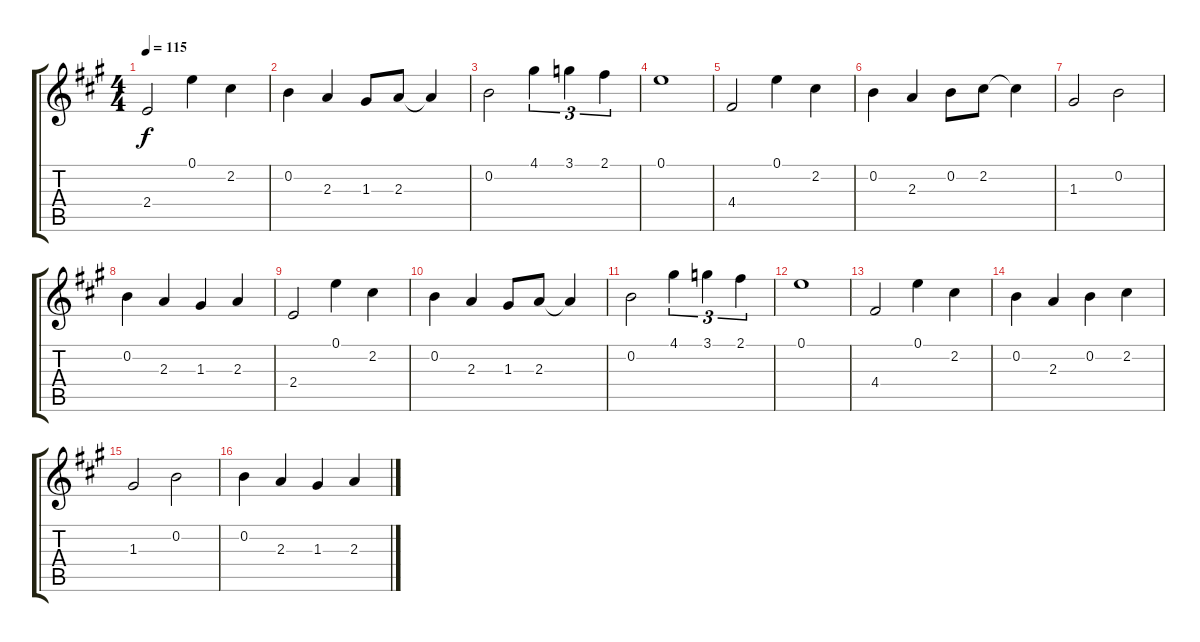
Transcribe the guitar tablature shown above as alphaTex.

\track "" {instrument acousticguitarnylon}
\staff {score tabs}
\tuning (E4 B3 G3 D3 A2 E2) {hide}
\ts (4 4)
\tempo 115
\clef g2
\ks a
2.4.2{dy f} 0.1.4 2.2.4 |
0.2.4 2.3.4 1.3.8 2.3.8 2.3{t}.4 |
0.2.2 4.1.4{tu (3 2)} 3.1.4{tu (3 2)} 2.1.4{tu (3 2)} |
0.1.1 |
4.4.2 0.1.4 2.2.4 |
0.2.4 2.3.4 0.2.8 2.2.8 2.2{t}.4 |
1.3.2 0.2.2 |
0.2.4 2.3.4 1.3.4 2.3.4 |
2.4.2 0.1.4 2.2.4 |
0.2.4 2.3.4 1.3.8 2.3.8 2.3{t}.4 |
0.2.2 4.1.4{tu (3 2)} 3.1.4{tu (3 2)} 2.1.4{tu (3 2)} |
0.1.1 |
4.4.2 0.1.4 2.2.4 |
0.2.4 2.3.4 0.2.4 2.2.4 |
1.3.2 0.2.2 |
0.2.4 2.3.4 1.3.4 2.3.4
